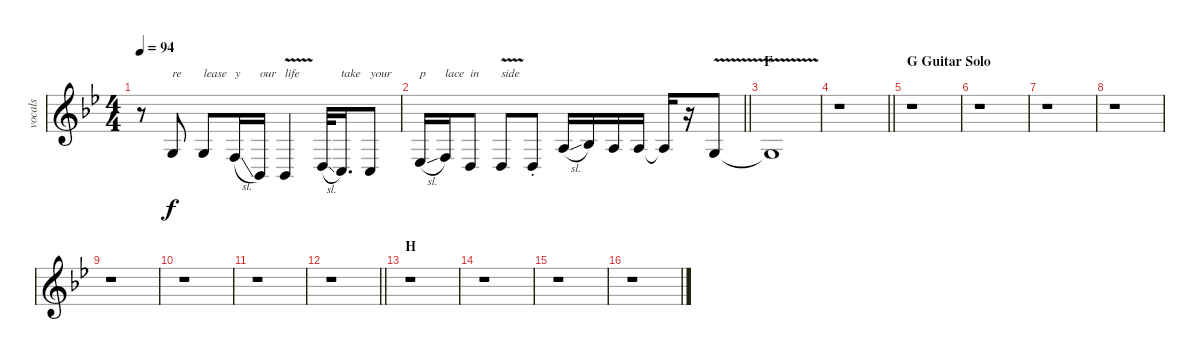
\track ("vocals" "vocals") {instrument lead1square}
\staff {score}
\tuning (D4 A3 F3 C3 G2 C2) {hide}
\ts (4 4)
\tempo 94
\clef g2
\ks gminor
r.8{dy f} 7.4.8{txt "re" beam Up} 7.4.8{txt "lease" beam Up} 10.5{sl}.16{txt "y" beam Up} 3.5.16{txt "our" beam Up} 3.5{v}.4{txt "life" beam Up} 7.5{sl}.32 5.5.16{d txt "take" beam Up} 5.5.8{txt "your" beam Up} |
\barLineRight lightlight
3.4{sl}.16{txt "p" beam Up} 5.4.16{txt "lace" beam Up} 2.4.8{txt "in" beam Up} 2.4{v}.8{txt "side" beam Up} 2.4{st}.8{beam Up} 4.3{sl}.16{beam Up} 5.3.16{beam Up} 4.3.16{beam Up} 4.3.16{beam Up} 4.3{t}.16{beam Up} r.16{beam Up} 2.3{v}.8{beam Up} |
\section ("" "F")
2.3{v t}.1 |
\barLineRight lightlight
r.1 |
\section ("" "G Guitar Solo")
r.1 |
r.1 |
r.1 |
r.1 |
\ks bb
r.1 |
r.1 |
r.1 |
\barLineRight lightlight
r.1 |
\section ("" "H")
r.1 |
r.1 |
r.1 |
r.1
